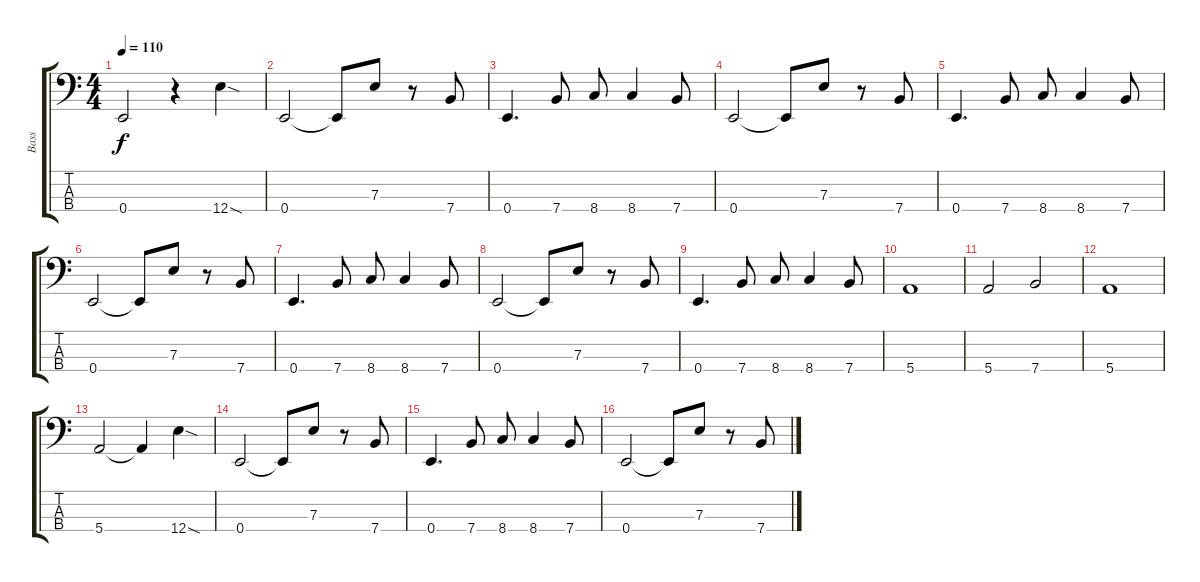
\track ("Bass" "Bass") {instrument electricbassfinger}
\staff {score tabs}
\tuning (G2 D2 A1 E1) {hide}
\ts (4 4)
\tempo 110
\clef f4
\ks c
0.4.2{dy f} r.4 12.4{sod}.4 |
0.4.2 0.4{t}.8 7.3.8 r.8 7.4.8 |
0.4.4{d} 7.4.8 8.4.8 8.4.4 7.4.8 |
0.4.2 0.4{t}.8 7.3.8 r.8 7.4.8 |
0.4.4{d} 7.4.8 8.4.8 8.4.4 7.4.8 |
0.4.2 0.4{t}.8 7.3.8 r.8 7.4.8 |
0.4.4{d} 7.4.8 8.4.8 8.4.4 7.4.8 |
0.4.2 0.4{t}.8 7.3.8 r.8 7.4.8 |
0.4.4{d} 7.4.8 8.4.8 8.4.4 7.4.8 |
5.4.1 |
5.4.2 7.4.2 |
5.4.1 |
5.4.2 5.4{t}.4 12.4{sod}.4 |
0.4.2 0.4{t}.8 7.3.8 r.8 7.4.8 |
0.4.4{d} 7.4.8 8.4.8 8.4.4 7.4.8 |
0.4.2 0.4{t}.8 7.3.8 r.8 7.4.8
